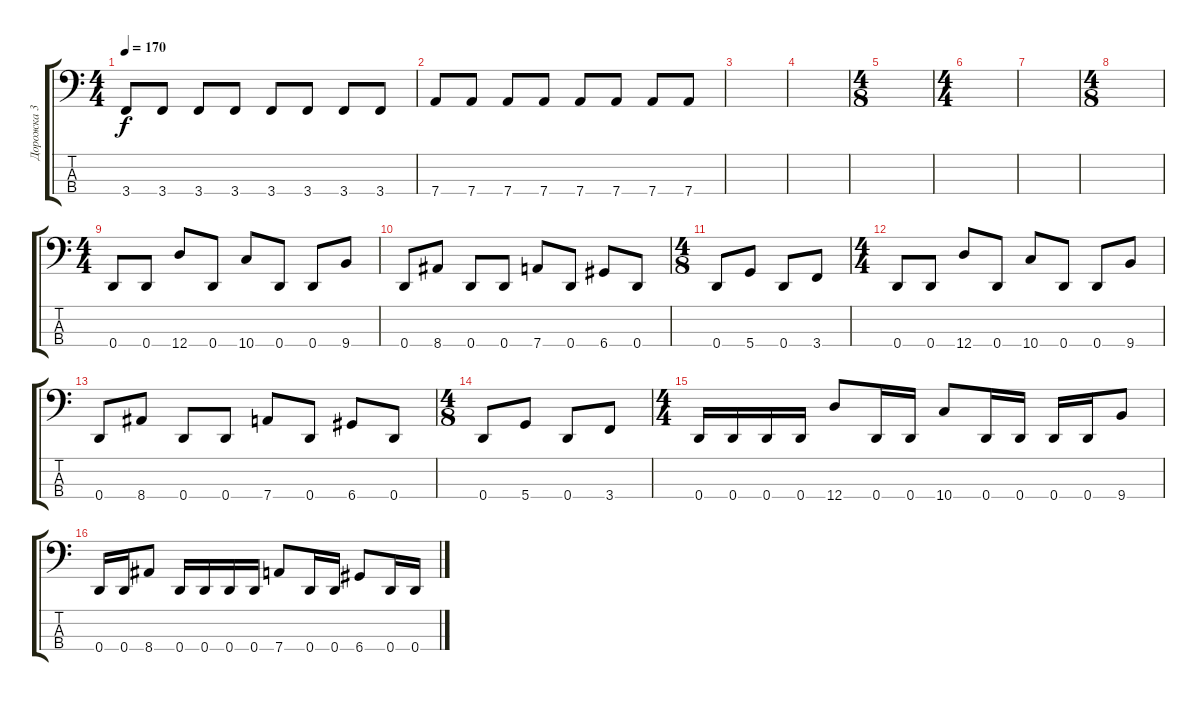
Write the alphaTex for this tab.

\track ("Дорожка 3" "Дорожка 3") {instrument electricbassfinger}
\staff {score tabs}
\tuning (G2 D2 A1 D1) {hide}
\ts (4 4)
\tempo 170
\clef f4
\ks c
3.4.8{dy f} 3.4.8 3.4.8 3.4.8 3.4.8 3.4.8 3.4.8 3.4.8 |
7.4.8 7.4.8 7.4.8 7.4.8 7.4.8 7.4.8 7.4.8 7.4.8 |
|
|
\ts (4 8)
|
\ts (4 4)
|
|
\ts (4 8)
|
\ts (4 4)
0.4.8 0.4.8 12.4.8 0.4.8 10.4.8 0.4.8 0.4.8 9.4.8 |
0.4.8 8.4.8 0.4.8 0.4.8 7.4.8 0.4.8 6.4.8 0.4.8 |
\ts (4 8)
0.4.8 5.4.8 0.4.8 3.4.8 |
\ts (4 4)
0.4.8 0.4.8 12.4.8 0.4.8 10.4.8 0.4.8 0.4.8 9.4.8 |
0.4.8 8.4.8 0.4.8 0.4.8 7.4.8 0.4.8 6.4.8 0.4.8 |
\ts (4 8)
0.4.8 5.4.8 0.4.8 3.4.8 |
\ts (4 4)
0.4.16 0.4.16 0.4.16 0.4.16 12.4.8 0.4.16 0.4.16 10.4.8 0.4.16 0.4.16 0.4.16 0.4.16 9.4.8 |
0.4.16 0.4.16 8.4.8 0.4.16 0.4.16 0.4.16 0.4.16 7.4.8 0.4.16 0.4.16 6.4.8 0.4.16 0.4.16
